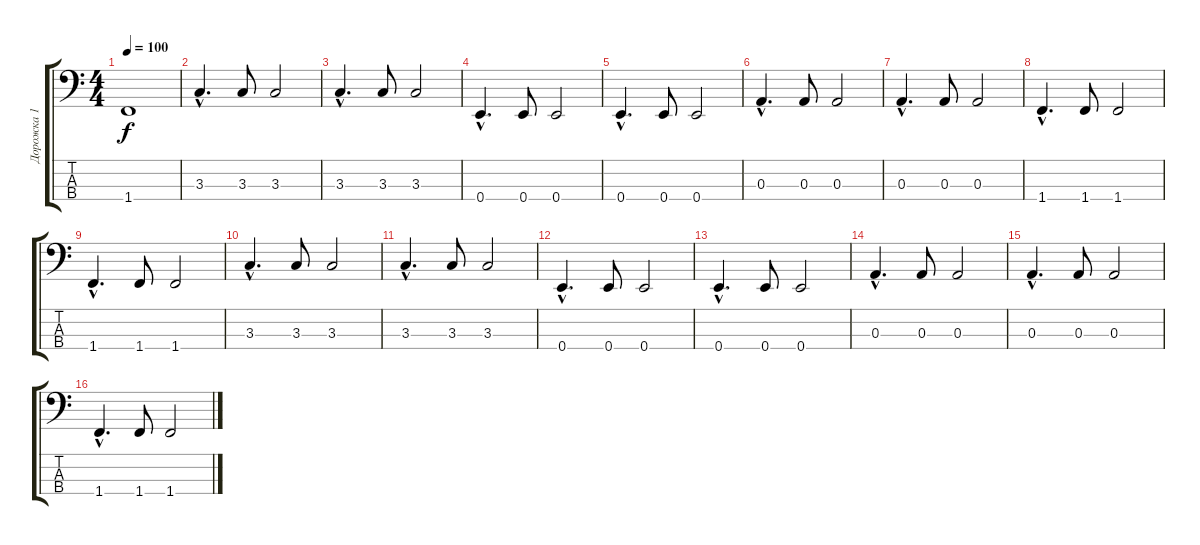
\track ("Дорожка 1" "Дорожка 1") {instrument electricbasspick}
\staff {score tabs}
\tuning (G2 D2 A1 E1) {hide}
\ts (4 4)
\tempo 100
\clef f4
\ks c
1.4.1{dy f} |
3.3{hac}.4{d} 3.3.8 3.3.2 |
3.3{hac}.4{d} 3.3.8 3.3.2 |
0.4{hac}.4{d} 0.4.8 0.4.2 |
0.4{hac}.4{d} 0.4.8 0.4.2 |
0.3{hac}.4{d} 0.3.8 0.3.2 |
0.3{hac}.4{d} 0.3.8 0.3.2 |
1.4{hac}.4{d} 1.4.8 1.4.2 |
1.4{hac}.4{d} 1.4.8 1.4.2 |
3.3{hac}.4{d} 3.3.8 3.3.2 |
3.3{hac}.4{d} 3.3.8 3.3.2 |
0.4{hac}.4{d} 0.4.8 0.4.2 |
0.4{hac}.4{d} 0.4.8 0.4.2 |
0.3{hac}.4{d} 0.3.8 0.3.2 |
0.3{hac}.4{d} 0.3.8 0.3.2 |
1.4{hac}.4{d} 1.4.8 1.4.2
